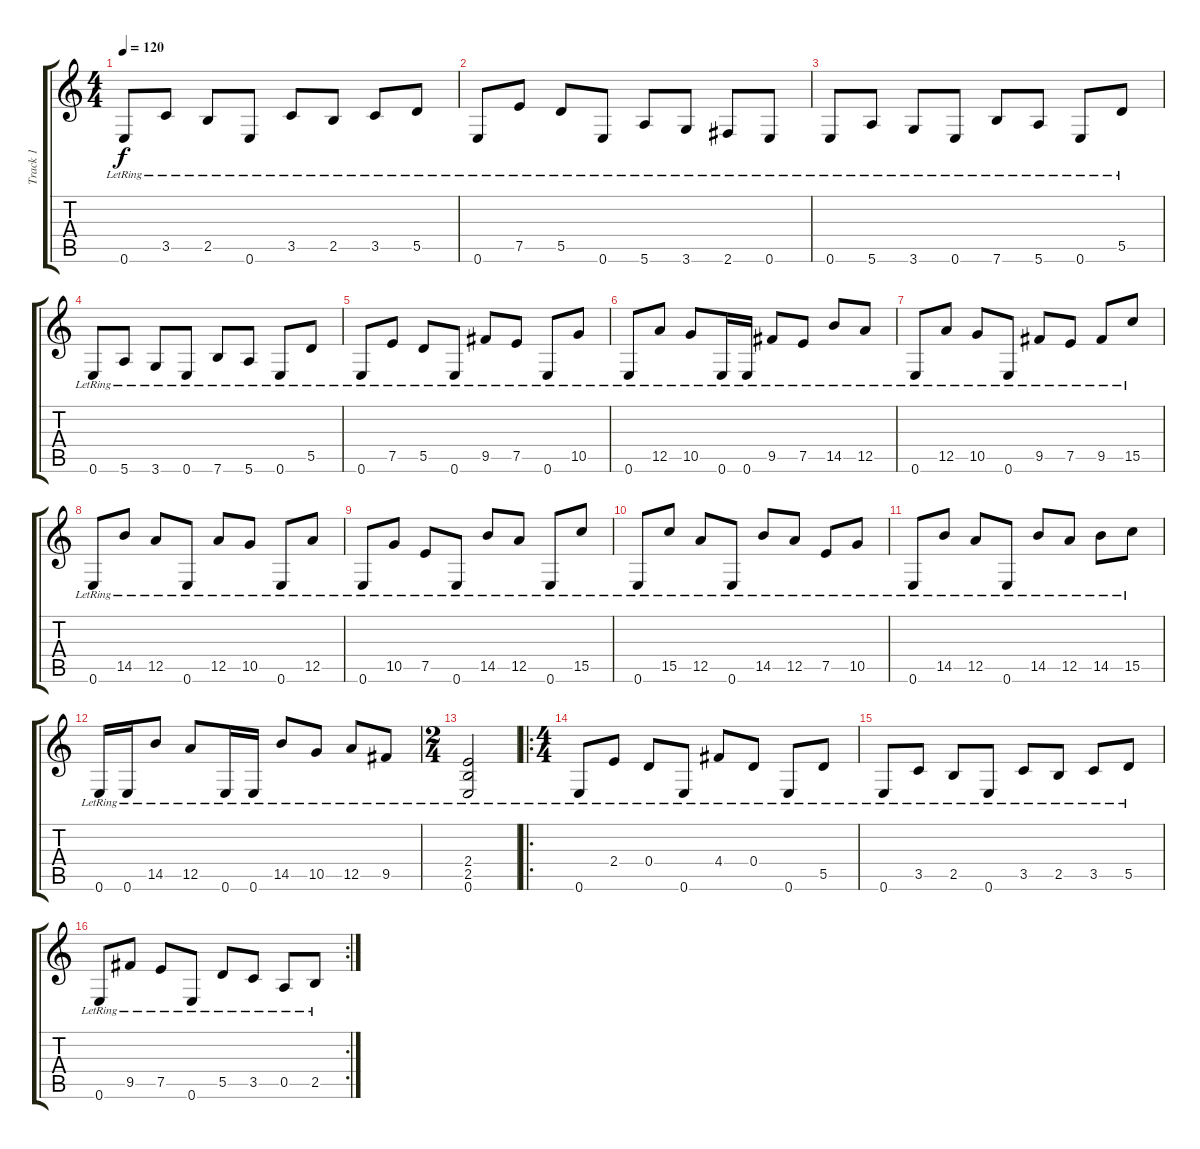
\track ("Track 1" "Track 1") {instrument acousticguitarnylon}
\staff {score tabs}
\tuning (E4 B3 G3 D3 A2 E2) {hide}
\ts (4 4)
\tempo 120
\clef g2
\ks c
0.6{lr}.8{dy f} 3.5{lr}.8 2.5{lr}.8 0.6{lr}.8 3.5{lr}.8 2.5{lr}.8 3.5{lr}.8 5.5{lr}.8 |
0.6{lr}.8 7.5{lr}.8 5.5{lr}.8 0.6{lr}.8 5.6{lr}.8 3.6{lr}.8 2.6{lr}.8 0.6{lr}.8 |
0.6{lr}.8 5.6{lr}.8 3.6{lr}.8 0.6{lr}.8 7.6{lr}.8 5.6{lr}.8 0.6{lr}.8 5.5{lr}.8 |
0.6{lr}.8 5.6{lr}.8 3.6{lr}.8 0.6{lr}.8 7.6{lr}.8 5.6{lr}.8 0.6{lr}.8 5.5{lr}.8 |
0.6{lr}.8 7.5{lr}.8 5.5{lr}.8 0.6{lr}.8 9.5{lr}.8 7.5{lr}.8 0.6{lr}.8 10.5{lr}.8 |
0.6{lr}.8 12.5{lr}.8 10.5{lr}.8 0.6{lr}.16 0.6{lr}.16 9.5{lr}.8 7.5{lr}.8 14.5{lr}.8 12.5{lr}.8 |
0.6{lr}.8 12.5{lr}.8 10.5{lr}.8 0.6{lr}.8 9.5{lr}.8 7.5{lr}.8 9.5{lr}.8 15.5{lr}.8 |
0.6{lr}.8 14.5{lr}.8 12.5{lr}.8 0.6{lr}.8 12.5{lr}.8 10.5{lr}.8 0.6{lr}.8 12.5{lr}.8 |
0.6{lr}.8 10.5{lr}.8 7.5{lr}.8 0.6{lr}.8 14.5{lr}.8 12.5{lr}.8 0.6{lr}.8 15.5{lr}.8 |
0.6{lr}.8 15.5{lr}.8 12.5{lr}.8 0.6{lr}.8 14.5{lr}.8 12.5{lr}.8 7.5{lr}.8 10.5{lr}.8 |
0.6{lr}.8 14.5{lr}.8 12.5{lr}.8 0.6{lr}.8 14.5{lr}.8 12.5{lr}.8 14.5{lr}.8 15.5{lr}.8 |
0.6{lr}.16 0.6{lr}.16 14.5{lr}.8 12.5{lr}.8 0.6{lr}.16 0.6{lr}.16 14.5{lr}.8 10.5{lr}.8 12.5{lr}.8 9.5{lr}.8 |
\ts (2 4)
(2.4{lr} 2.5{lr} 0.6{lr}).2 |
\ro
\ts (4 4)
0.6{lr}.8 2.4{lr}.8 0.4{lr}.8 0.6{lr}.8 4.4{lr}.8 0.4{lr}.8 0.6{lr}.8 5.5{lr}.8 |
0.6{lr}.8 3.5{lr}.8 2.5{lr}.8 0.6{lr}.8 3.5{lr}.8 2.5{lr}.8 3.5{lr}.8 5.5{lr}.8 |
\rc 2
0.6{lr}.8 9.5{lr}.8 7.5{lr}.8 0.6{lr}.8 5.5{lr}.8 3.5{lr}.8 0.5{lr}.8 2.5{lr}.8
